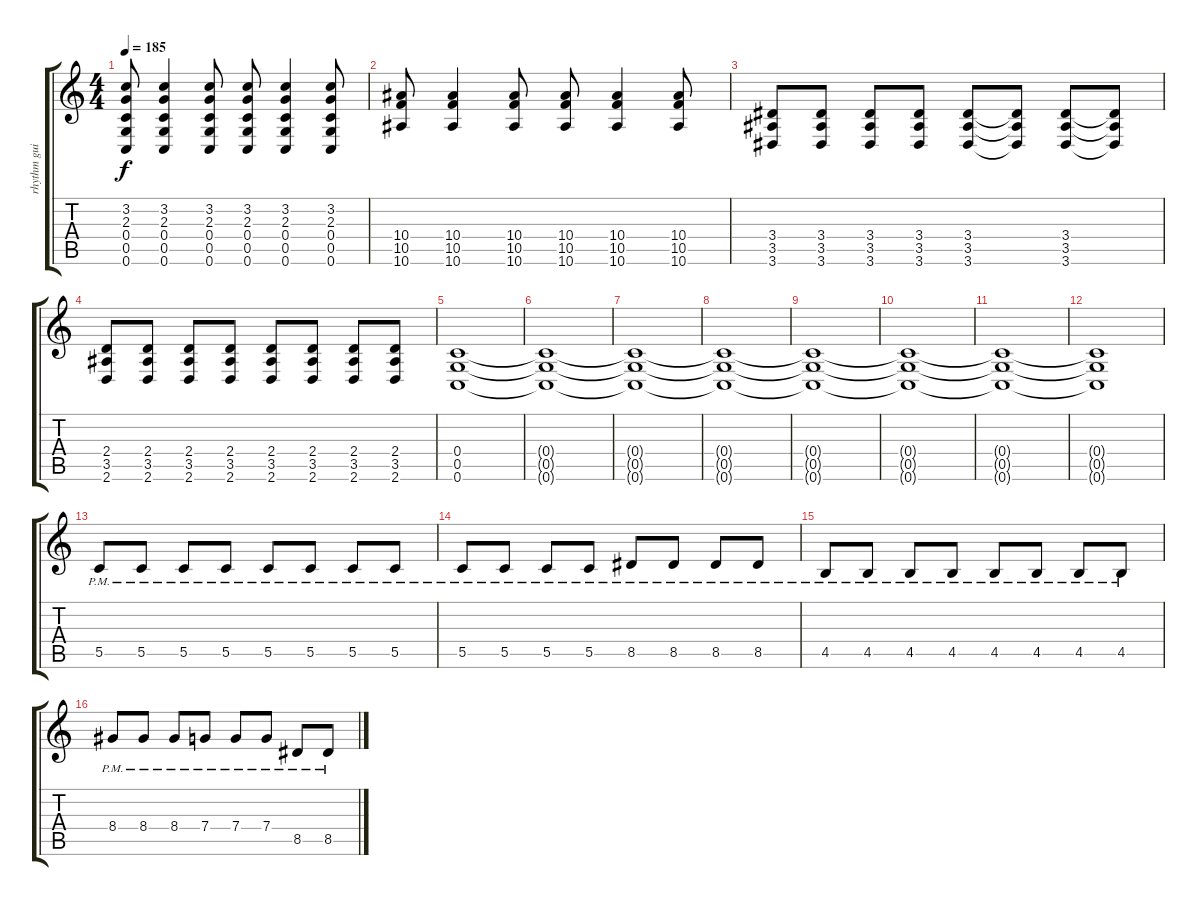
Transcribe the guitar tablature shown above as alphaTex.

\track ("rhythm guitar" "rhythm gui") {instrument distortionguitar}
\staff {score tabs}
\tuning (D4 A3 F3 C3 G2 C2) {hide}
\ts (4 4)
\tempo 185
\clef g2
\ks c
(3.2 2.3 0.4 0.5 0.6).8{dy f} (3.2 2.3 0.4 0.5 0.6).4 (3.2 2.3 0.4 0.5 0.6).8 (3.2 2.3 0.4 0.5 0.6).8 (3.2 2.3 0.4 0.5 0.6).4 (3.2 2.3 0.4 0.5 0.6).8 |
(10.4 10.5 10.6).8 (10.4 10.5 10.6).4 (10.4 10.5 10.6).8 (10.4 10.5 10.6).8 (10.4 10.5 10.6).4 (10.4 10.5 10.6).8 |
(3.4 3.5 3.6).8 (3.4 3.5 3.6).8 (3.4 3.5 3.6).8 (3.4 3.5 3.6).8 (3.4 3.5 3.6).8 (3.4{t} 3.5{t} 3.6{t}).8 (3.4 3.5 3.6).8 (3.4{t} 3.5{t} 3.6{t}).8 |
(2.4 3.5 2.6).8 (2.4 3.5 2.6).8 (2.4 3.5 2.6).8 (2.4 3.5 2.6).8 (2.4 3.5 2.6).8 (2.4 3.5 2.6).8 (2.4 3.5 2.6).8 (2.4 3.5 2.6).8 |
(0.4 0.5 0.6).1 |
(0.4{t} 0.5{t} 0.6{t}).1 |
(0.4{t} 0.5{t} 0.6{t}).1 |
(0.4{t} 0.5{t} 0.6{t}).1 |
(0.4{t} 0.5{t} 0.6{t}).1 |
(0.4{t} 0.5{t} 0.6{t}).1 |
(0.4{t} 0.5{t} 0.6{t}).1 |
(0.4{t} 0.5{t} 0.6{t}).1 |
5.5{pm}.8 5.5{pm}.8 5.5{pm}.8 5.5{pm}.8 5.5{pm}.8 5.5{pm}.8 5.5{pm}.8 5.5{pm}.8 |
5.5{pm}.8 5.5{pm}.8 5.5{pm}.8 5.5{pm}.8 8.5{pm}.8 8.5{pm}.8 8.5{pm}.8 8.5{pm}.8 |
4.5{pm}.8 4.5{pm}.8 4.5{pm}.8 4.5{pm}.8 4.5{pm}.8 4.5{pm}.8 4.5{pm}.8 4.5{pm}.8 |
8.4{pm}.8 8.4{pm}.8 8.4{pm}.8 7.4{pm}.8 7.4{pm}.8 7.4{pm}.8 8.5{pm}.8 8.5{pm}.8
